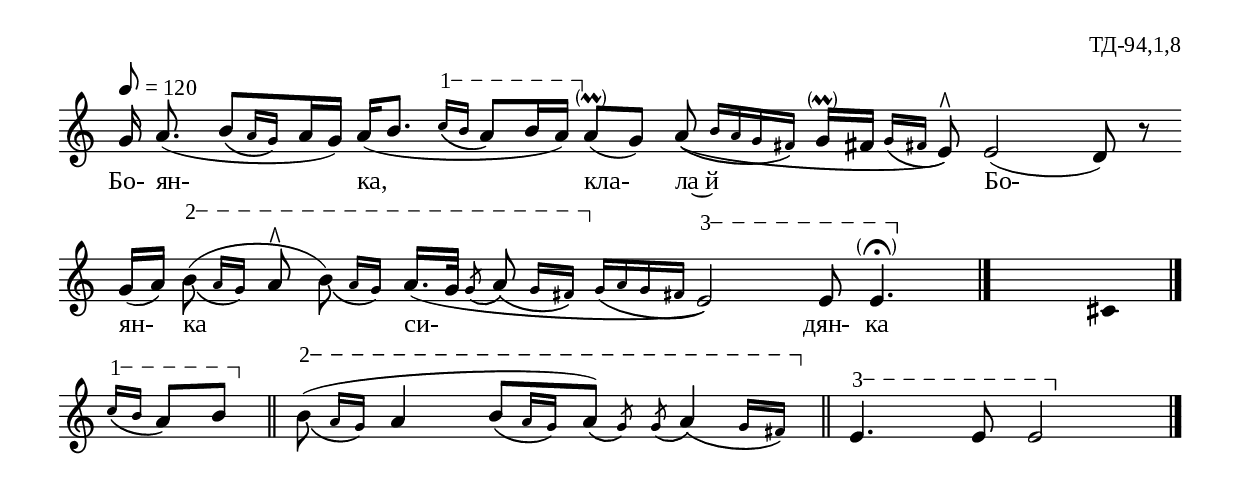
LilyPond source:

%{
td_094_1_08
%}

\include "td-preamble.ly"

\score {
\relative c'' {
\tempo 8 = 120
\cadenzaOn
\phrasingSlurDown
g16 a8.\noBeam( \afterGrace b8[\( { a16[ g]\) } a16 g]) a16[( b8.]
\varA
\grace { c16\startTextSpan[\( b] } a8[\) b16 a\stopTextSpan]) 
\parS
a8-\parenthesize\prall[( g]) 
\afterGrace a8(\( { b16[ a g fis]\) } g16-\parenthesize\prall[ fis!] 
\grace { g16[\( fis!] } e8^\rtoe\))
\bar ""
e2( d8) r \bar "" 
\break
g16[( a]) \bar ""
\varB
\afterGrace b8\startTextSpan(\( { a16[ g]\) } a8^\rtoe\noBeam 
\afterGrace b8)\( { a16[ g]\) } \bar "" a16.[( g32]
\grace { \stdB g8\( \stdE } \afterGrace a\)\( { g16[ fis!\stopTextSpan]\) } 
%%
\grace { g16[\( a g fis!] }
\varC
e2\startTextSpan\)) e8 e4.\stopTextSpan-\parenthesize\fermata
 \bar "|." 
s4 \fixB cis \fixC
 \bar "|." 
\break
%% s16 \clef treble
\varA
\grace { c'16\startTextSpan[\( b] } a8[\) b\stopTextSpan] \bar "||"
\varB
\afterGrace b8\startTextSpan(\( { a16[ g]\) } a4 
\afterGrace b8\([ { a16[ g]\) } \afterGrace a8])\( { \stdB g\) \stdE }
\grace { \stdB g8\( \stdE } \afterGrace a4\)\( { g16[ fis!\stopTextSpan]\) } \bar "||"
\varC
e4.\startTextSpan e8 e2\stopTextSpan
 \bar "|."  
}
\addlyrics { Бо- ян- ка, кла- ла~й Бо- ян- ка си- дян- ка }
%%си- дян- ка, ду де си- дян- ка на- кла- де }
%
\layout {
   \context { 
	    \Staff \remove "Time_signature_engraver" } 
  indent = #0
  line-width = 190\mm
  ragged-right=##f
}
%
\midi { 
	\context {
		\Score tempoWholesPerMinute = #(ly:make-moment 120 8)
		}
	}
}
%
\header{
  opus = "ТД-94,1,8"
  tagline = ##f
}


